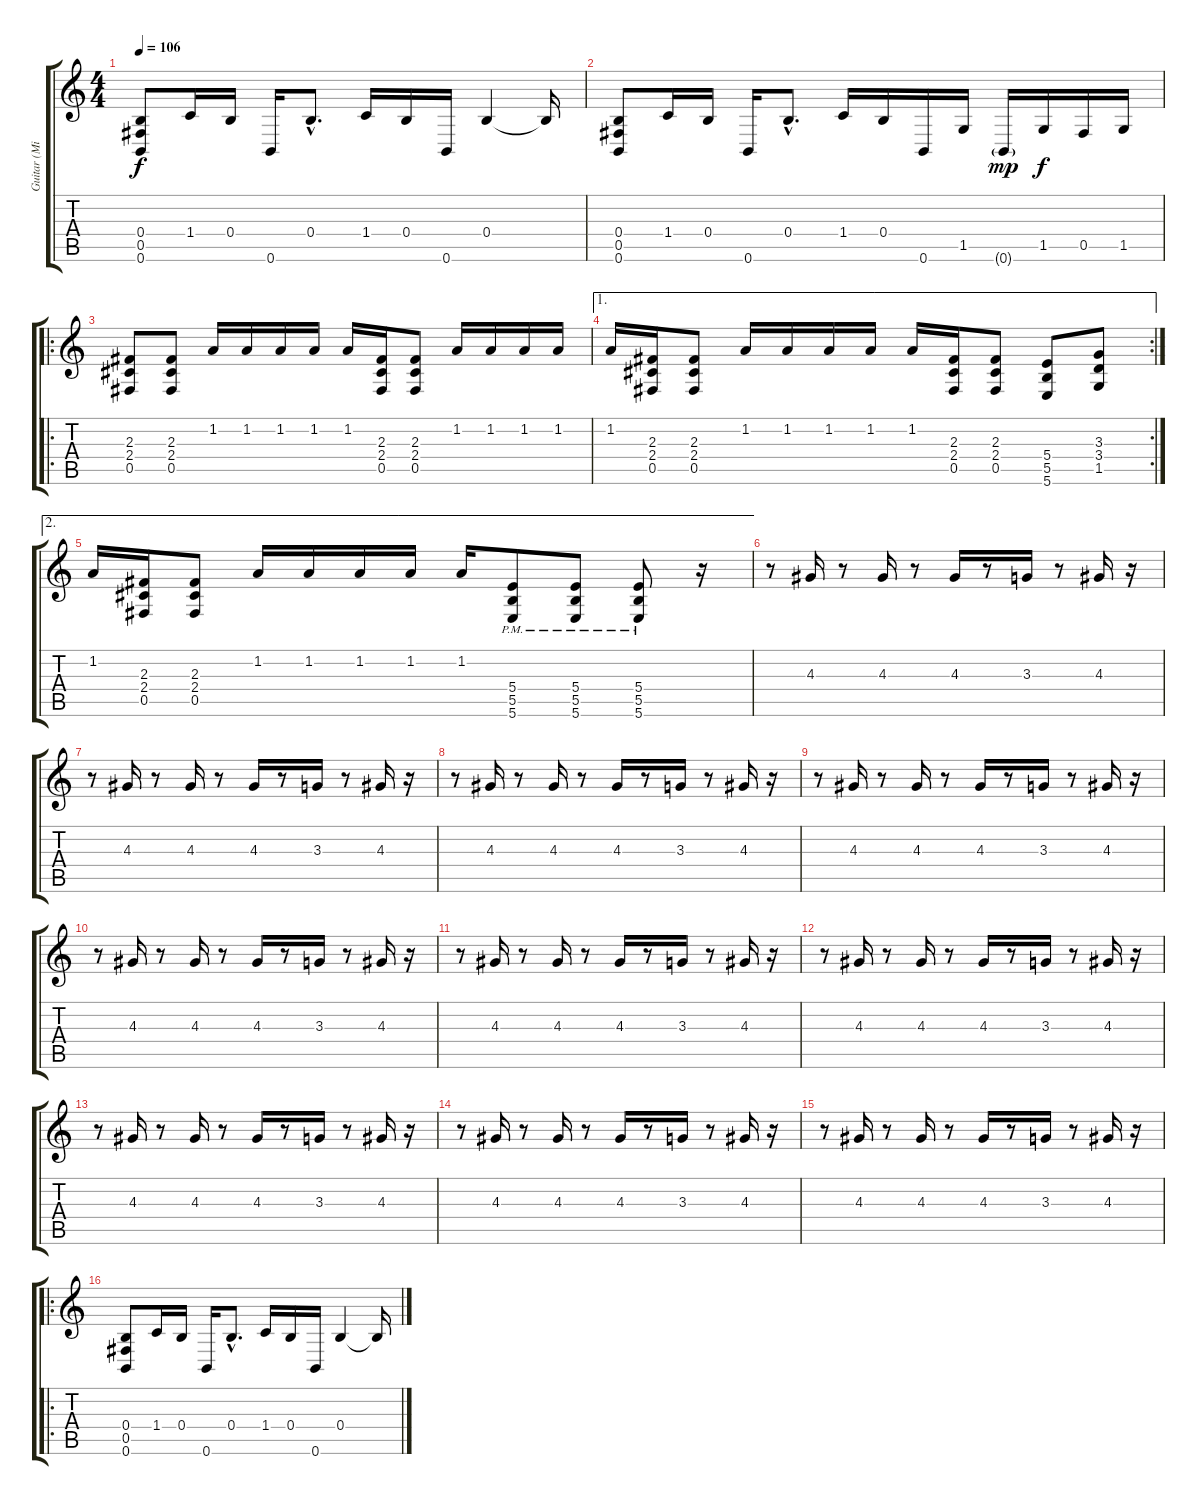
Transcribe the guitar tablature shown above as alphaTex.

\track ("Guitar (Mike)" "Guitar (Mi") {instrument distortionguitar}
\staff {score tabs}
\tuning (Db4 Ab3 E3 B2 Gb2 B1) {hide}
\ts (4 4)
\tempo 106
\clef g2
\ks c
(0.4 0.5 0.6).8{dy f} 1.4.16 0.4.16 0.6.16 0.4{hac}.8{d} 1.4.16 0.4.16 0.6.16 0.4.4 0.4{t}.16 |
(0.4 0.5 0.6).8 1.4.16 0.4.16 0.6.16 0.4{hac}.8{d} 1.4.16 0.4.16 0.6.16 1.5.16 0.6{g}.16{dy mp} 1.5.16{dy f} 0.5.16 1.5.16 |
\ro
(2.3 2.4 0.5).8 (2.3 2.4 0.5).8 1.2.16 1.2.16 1.2.16 1.2.16 1.2.16 (2.3 2.4 0.5).16 (2.3 2.4 0.5).8 1.2.16 1.2.16 1.2.16 1.2.16 |
\ae 1
\rc 2
1.2.16 (2.3 2.4 0.5).16 (2.3 2.4 0.5).8 1.2.16 1.2.16 1.2.16 1.2.16 1.2.16 (2.3 2.4 0.5).16 (2.3 2.4 0.5).8 (5.4 5.5 5.6).8 (3.3 3.4 1.5).8 |
\ae 2
1.2.16 (2.3 2.4 0.5).16 (2.3 2.4 0.5).8 1.2.16 1.2.16 1.2.16 1.2.16 1.2.16 (5.4{pm} 5.5{pm} 5.6{pm}).8 (5.4{pm} 5.5{pm} 5.6{pm}).8 (5.4{pm} 5.5{pm} 5.6{pm}).8 r.16 |
r.8{volume 5 instrument acousticguitarsteel} 4.3.16 r.8 4.3.16 r.8 4.3.16 r.8 3.3.16 r.8 4.3.16 r.16 |
r.8{volume 5 instrument acousticguitarsteel} 4.3.16 r.8 4.3.16 r.8 4.3.16 r.8 3.3.16 r.8 4.3.16 r.16 |
r.8{volume 5 instrument acousticguitarsteel} 4.3.16 r.8 4.3.16 r.8 4.3.16 r.8 3.3.16 r.8 4.3.16 r.16 |
r.8{volume 5 instrument acousticguitarsteel} 4.3.16 r.8 4.3.16 r.8 4.3.16 r.8 3.3.16 r.8 4.3.16 r.16 |
r.8{volume 5 instrument acousticguitarsteel} 4.3.16 r.8 4.3.16 r.8 4.3.16 r.8 3.3.16 r.8 4.3.16 r.16 |
r.8{volume 5 instrument acousticguitarsteel} 4.3.16 r.8 4.3.16 r.8 4.3.16 r.8 3.3.16 r.8 4.3.16 r.16 |
r.8{volume 5 instrument acousticguitarsteel} 4.3.16 r.8 4.3.16 r.8 4.3.16 r.8 3.3.16 r.8 4.3.16 r.16 |
r.8{volume 5 instrument acousticguitarsteel} 4.3.16 r.8 4.3.16 r.8 4.3.16 r.8 3.3.16 r.8 4.3.16 r.16 |
r.8{volume 5 instrument acousticguitarsteel} 4.3.16 r.8 4.3.16 r.8 4.3.16 r.8 3.3.16 r.8 4.3.16 r.16 |
r.8{volume 5 instrument acousticguitarsteel} 4.3.16 r.8 4.3.16 r.8 4.3.16 r.8 3.3.16 r.8 4.3.16 r.16 |
\ro
(0.4 0.5 0.6).8{volume 6 instrument overdrivenguitar} 1.4.16 0.4.16 0.6.16 0.4{hac}.8{d} 1.4.16 0.4.16 0.6.16 0.4.4 0.4{t}.16
